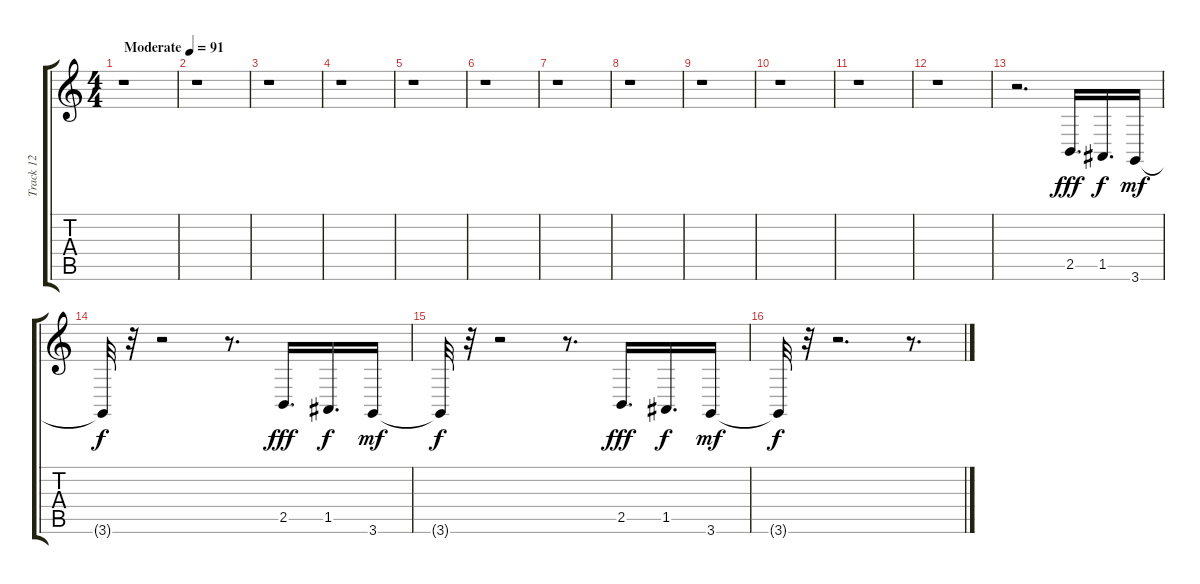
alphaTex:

\track ("Track 12" "Track 12") {instrument guitarfretnoise}
\staff {score tabs}
\tuning (E4 B3 G3 D3 A2 E2) {hide}
\ts (4 4)
\tempo (91 "Moderate")
\clef g2
\ks c
r.1{dy fff instrument guitarfretnoise} |
r.1 |
r.1 |
r.1 |
r.1 |
r.1 |
r.1 |
r.1 |
r.1 |
r.1 |
r.1 |
r.1 |
r.2{d} 2.5.16{d} 1.5.16{d dy f} 3.6.16{dy mf} |
3.6{t}.32{dy f} r.32 r.2 r.8{d} 2.5.16{d dy fff} 1.5.16{d dy f} 3.6.16{dy mf} |
3.6{t}.32{dy f} r.32 r.2 r.8{d} 2.5.16{d dy fff} 1.5.16{d dy f} 3.6.16{dy mf} |
3.6{t}.32{dy f} r.32 r.2{d} r.8{d}
